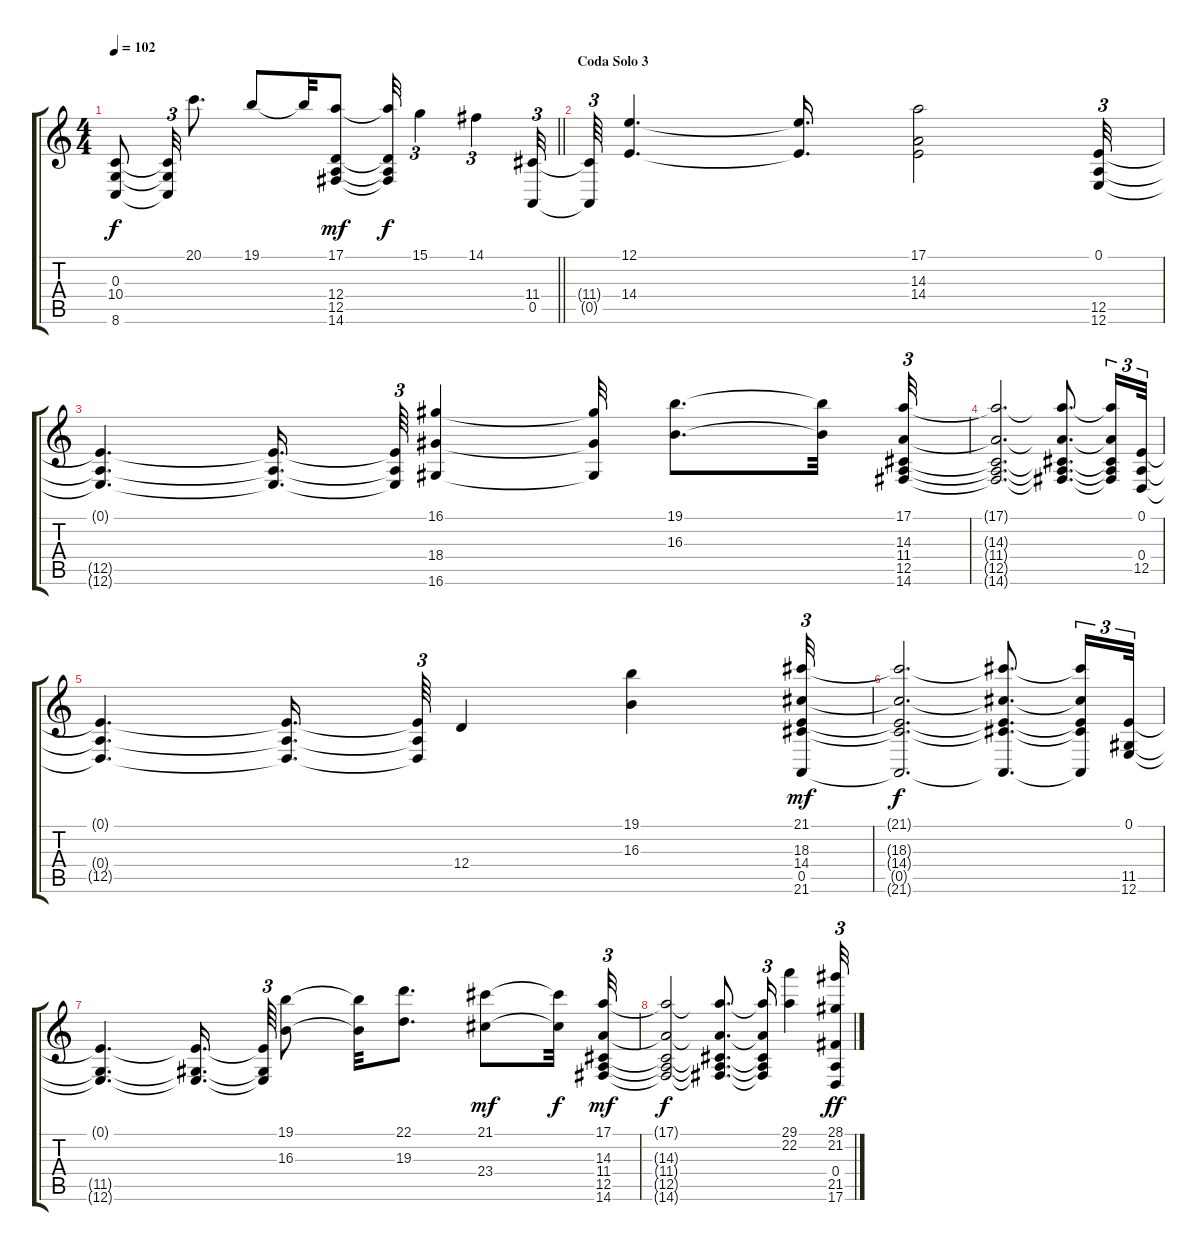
\track "" {instrument stringensemble2}
\staff {score tabs}
\tuning (E4 B3 G3 D3 A2 E2) {hide}
\ts (4 4)
\tempo 102
\clef g2
\barLineRight lightlight
\ks c
(0.3{t} 10.4{t} 8.6{t}).8{dy f} (0.3{t} 10.4{t} 8.6{t}).32{tu (3 2)} 20.1.8{d} 19.1.8 19.1{t}.32 (17.1 12.4 12.5 14.6).8{dy mf} (17.1{t} 12.4{t} 12.5{t} 14.6{t}).32{dy f} 15.1.4{tu (3 2)} 14.1.4{tu (3 2)} (11.4 0.5).32{tu (3 2)} |
\section ("" "Coda Solo 3")
(11.4{t} 0.5{t}).64{tu (3 2)} (12.1 14.4).4{d} (12.1{t} 14.4{t}).16{d} (17.1 14.3 14.4).2 (0.1 12.5 12.6).32{tu (3 2)} |
(0.1{t} 12.5{t} 12.6{t}).4{d} (0.1{t} 12.5{t} 12.6{t}).16{d} (0.1{t} 12.5{t} 12.6{t}).64{tu (3 2)} (16.1 18.4 16.6).4 (16.1{t} 18.4{t} 16.6{t}).32 (19.1 16.3).8{d} (19.1{t} 16.3{t}).32 (17.1 14.3 11.4 12.5 14.6).32{tu (3 2)} |
(17.1{t} 14.3{t} 11.4{t} 12.5{t} 14.6{t}).2{d} (17.1{t} 14.3{t} 11.4{t} 12.5{t} 14.6{t}).8{d} (17.1{t} 14.3{t} 11.4{t} 12.5{t} 14.6{t}).16{tu (3 2)} (0.1 0.4 12.5).32{tu (3 2)} |
(0.1{t} 0.4{t} 12.5{t}).4{d} (0.1{t} 0.4{t} 12.5{t}).16{d} (0.1{t} 0.4{t} 12.5{t}).64{tu (3 2)} 12.4.4 (19.1 16.3).4 (21.1 18.3 14.4 0.5 21.6).32{tu (3 2) dy mf} |
(21.1{t} 18.3{t} 14.4{t} 0.5{t} 21.6{t}).2{d dy f} (21.1{t} 18.3{t} 14.4{t} 0.5{t} 21.6{t}).8{d} (21.1{t} 18.3{t} 14.4{t} 0.5{t} 21.6{t}).16{tu (3 2)} (0.1 11.5 12.6).32{tu (3 2)} |
(0.1{t} 11.5{t} 12.6{t}).4{d} (0.1{t} 11.5{t} 12.6{t}).16{d beam splitsecondary} (0.1{t} 11.5{t} 12.6{t}).64{tu (3 2)} (19.1 16.3).8 (19.1{t} 16.3{t}).32 (22.1 19.3).8{d} (21.1 23.4).8{dy mf} (21.1{t} 23.4{t}).32{dy f} (17.1 14.3 11.4 12.5 14.6).32{tu (3 2) dy mf} |
(17.1{t} 14.3{t} 11.4{t} 12.5{t} 14.6{t}).2{dy f} (17.1{t} 14.3{t} 11.4{t} 12.5{t} 14.6{t}).8{d} (17.1{t} 14.3{t} 11.4{t} 12.5{t} 14.6{t}).16{tu (3 2)} (29.1 22.2).4 (28.1 21.2 0.4 21.5 17.6).32{tu (3 2) dy ff}
